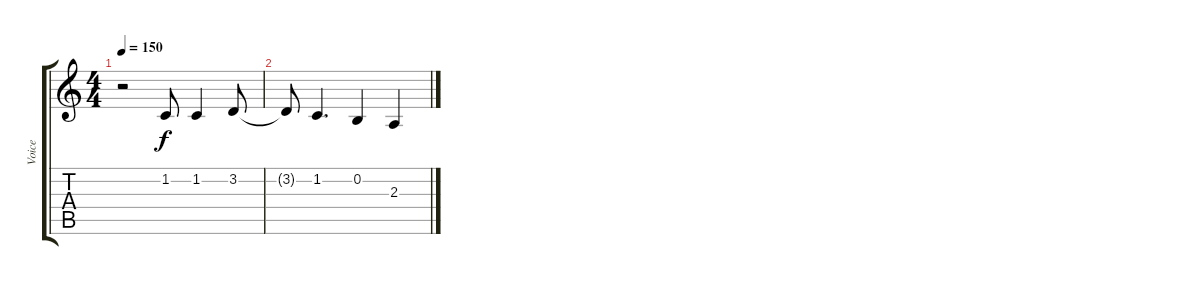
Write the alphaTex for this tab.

\track ("Voice" "Voice") {instrument lead6voice}
\staff {score tabs}
\tuning (E4 B3 G3 D3 A2 E2) {hide}
\ts (4 4)
\tempo 150
\clef g2
\ks c
r.2{dy f} 1.2.8 1.2.4 3.2.8 |
3.2{t}.8 1.2.4{d} 0.2.4 2.3.4
